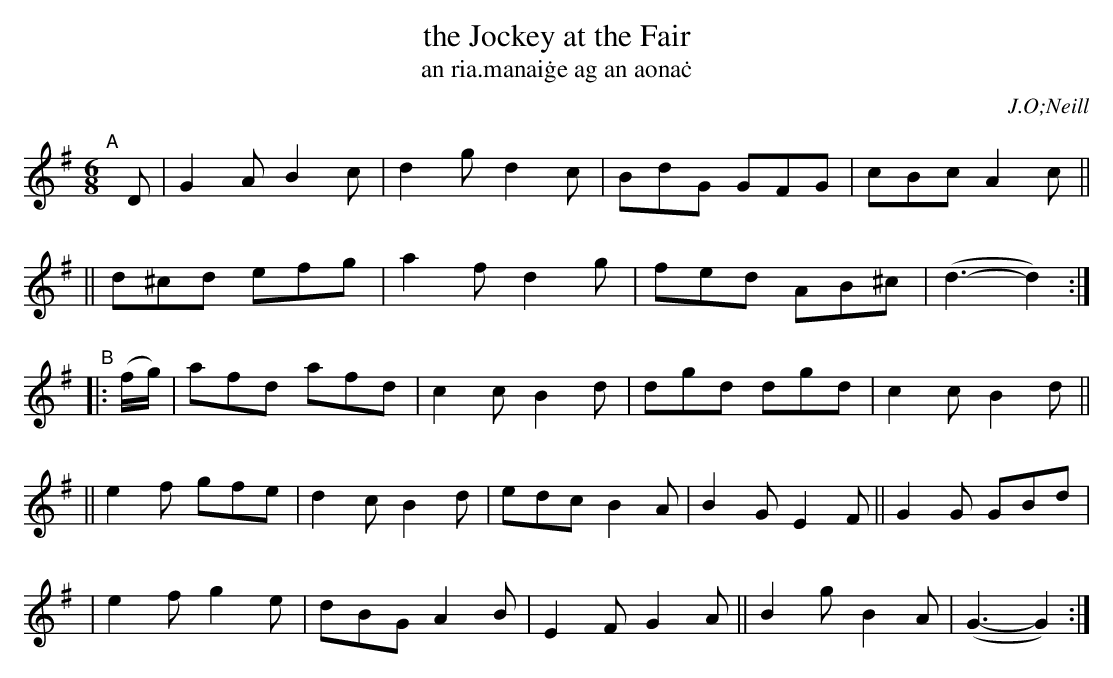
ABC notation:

X:1
T: the Jockey at the Fair
T: an ria\.manai\.ge ag an aona\.c
O: J.O;Neill
M: 6/8
L: 1/8
K: G
"^A"[|] D \
|  G2A  B2c | d2g d2c | BdG GFG | cBc A2c ||
|| d^cd efg | a2f d2g | fed AB^c | (d3- d2) :|
"^B"|: (f/g/) \
|  afd afd | c2c B2d | dgd dgd | c2c B2d ||
|| e2f gfe | d2c B2d | edc B2A | B2G E2F || G2G GBd |
|  e2f g2e | dBG A2B | E2F G2A || B2g B2A | (G3- G2) :|
